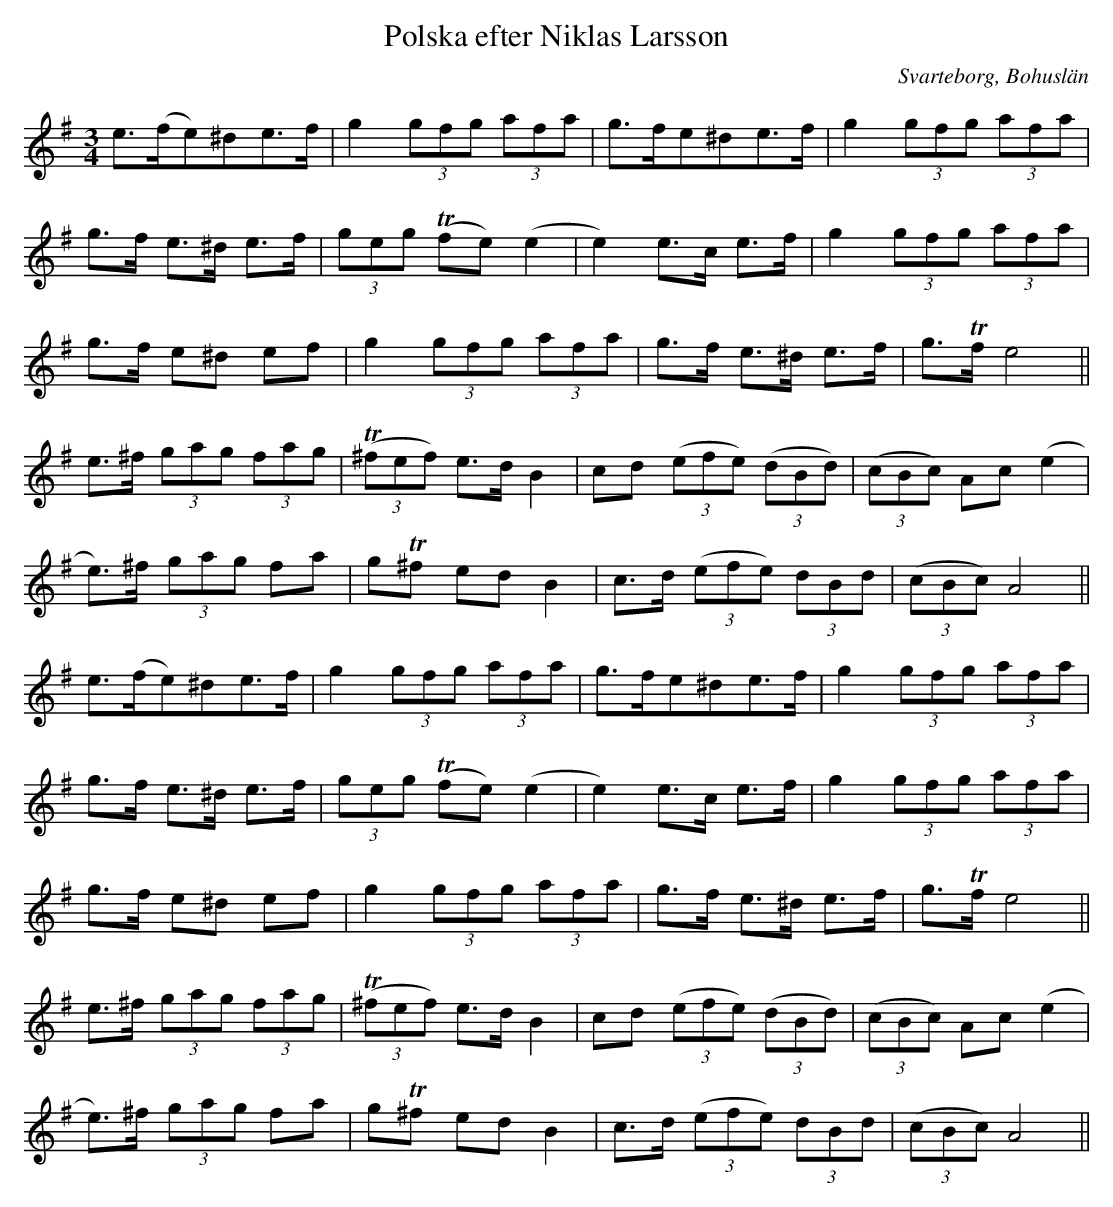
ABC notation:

X:1
T:Polska efter Niklas Larsson
O:Svarteborg, Bohuslän
M:3/4
L:1/8
K:G
e>(fe)^de>f|g2 (3gfg (3afa|g>fe^de>f|g2 (3gfg (3afa|
g>f e>^d e>f|(3geg (Tfe) (e2|e2) e>c e>f|g2 (3gfg (3afa|
g>f e^d ef|g2 (3gfg (3afa|g>f e>^d e>f|g>Tf e4||
e>^f (3gag (3fag|((3T^fef) e>d B2|cd ((3efe) ((3dBd)|((3cBc) Ac (e2|
e)>^f (3gag fa|gT^f ed B2|c>d ((3efe) (3dBd|((3cBc) A4||
e>(fe)^de>f|g2 (3gfg (3afa|g>fe^de>f|g2 (3gfg (3afa|
g>f e>^d e>f|(3geg (Tfe) (e2|e2) e>c e>f|g2 (3gfg (3afa|
g>f e^d ef|g2 (3gfg (3afa|g>f e>^d e>f|g>Tf e4||
e>^f (3gag (3fag|((3T^fef) e>d B2|cd ((3efe) ((3dBd)|((3cBc) Ac (e2|
e)>^f (3gag fa|gT^f ed B2|c>d ((3efe) (3dBd|((3cBc) A4||
